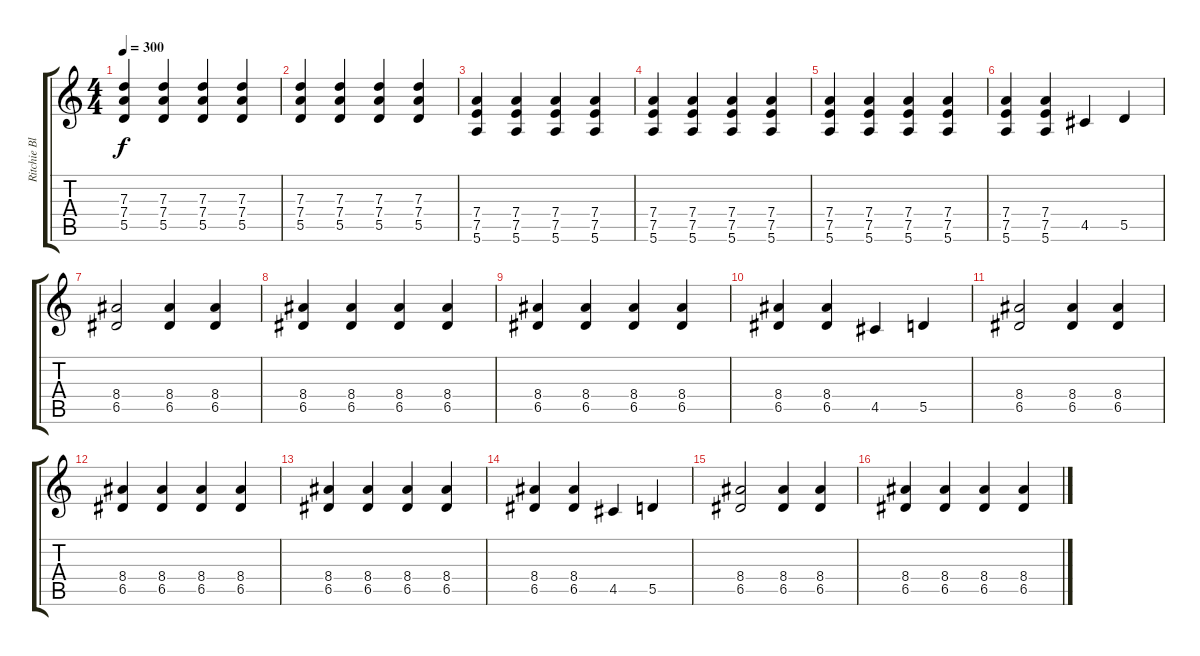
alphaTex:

\track ("Ritchie Blackmore" "Ritchie Bl") {instrument overdrivenguitar}
\staff {score tabs}
\tuning (E4 B3 G3 D3 A2 E2) {hide}
\ts (4 4)
\tempo 300
\clef g2
\ks c
(7.3 7.4 5.5).4{dy f} (7.3 7.4 5.5).4 (7.3 7.4 5.5).4 (7.3 7.4 5.5).4 |
(7.3 7.4 5.5).4 (7.3 7.4 5.5).4 (7.3 7.4 5.5).4 (7.3 7.4 5.5).4 |
(7.4 7.5 5.6).4 (7.4 7.5 5.6).4 (7.4 7.5 5.6).4 (7.4 7.5 5.6).4 |
(7.4 7.5 5.6).4 (7.4 7.5 5.6).4 (7.4 7.5 5.6).4 (7.4 7.5 5.6).4 |
(7.4 7.5 5.6).4 (7.4 7.5 5.6).4 (7.4 7.5 5.6).4 (7.4 7.5 5.6).4 |
(7.4 7.5 5.6).4 (7.4 7.5 5.6).4 4.5.4 5.5.4 |
(8.4 6.5).2 (8.4 6.5).4 (8.4 6.5).4 |
(8.4 6.5).4 (8.4 6.5).4 (8.4 6.5).4 (8.4 6.5).4 |
(8.4 6.5).4 (8.4 6.5).4 (8.4 6.5).4 (8.4 6.5).4 |
(8.4 6.5).4 (8.4 6.5).4 4.5.4 5.5.4 |
(8.4 6.5).2 (8.4 6.5).4 (8.4 6.5).4 |
(8.4 6.5).4 (8.4 6.5).4 (8.4 6.5).4 (8.4 6.5).4 |
(8.4 6.5).4 (8.4 6.5).4 (8.4 6.5).4 (8.4 6.5).4 |
(8.4 6.5).4 (8.4 6.5).4 4.5.4 5.5.4 |
(8.4 6.5).2 (8.4 6.5).4 (8.4 6.5).4 |
(8.4 6.5).4 (8.4 6.5).4 (8.4 6.5).4 (8.4 6.5).4
